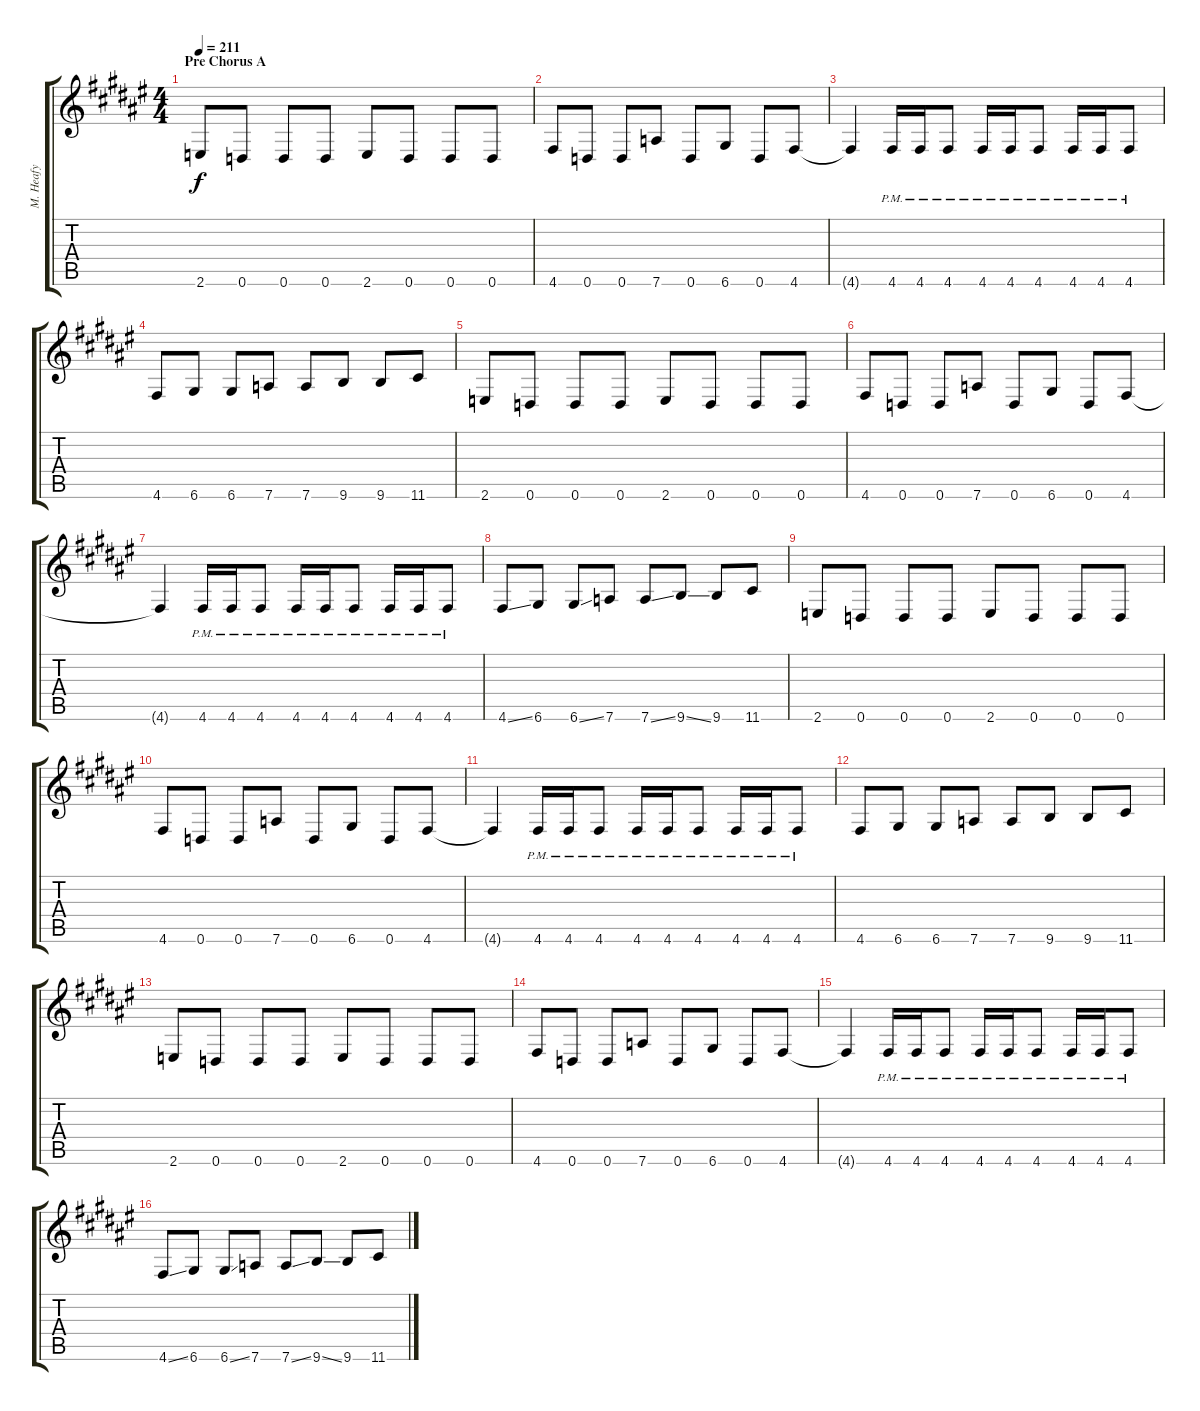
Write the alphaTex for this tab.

\track ("M. Heafy" "M. Heafy") {instrument overdrivenguitar}
\staff {score tabs}
\tuning (E4 B3 G3 D3 A2 D2) {hide}
\ts (4 4)
\section ("" "Pre Chorus A")
\tempo 211
\clef g2
\ks d#minor
2.6.8{dy f} 0.6.8 0.6.8 0.6.8 2.6.8 0.6.8 0.6.8 0.6.8 |
4.6.8 0.6.8 0.6.8 7.6.8 0.6.8 6.6.8 0.6.8 4.6.8 |
4.6{t}.4 4.6{pm}.16 4.6{pm}.16 4.6{pm}.8 4.6{pm}.16 4.6{pm}.16 4.6{pm}.8 4.6{pm}.16 4.6{pm}.16 4.6{pm}.8 |
4.6.8 6.6.8 6.6.8 7.6.8 7.6.8 9.6.8 9.6.8 11.6.8 |
2.6.8 0.6.8 0.6.8 0.6.8 2.6.8 0.6.8 0.6.8 0.6.8 |
4.6.8 0.6.8 0.6.8 7.6.8 0.6.8 6.6.8 0.6.8 4.6.8 |
4.6{t}.4 4.6{pm}.16 4.6{pm}.16 4.6{pm}.8 4.6{pm}.16 4.6{pm}.16 4.6{pm}.8 4.6{pm}.16 4.6{pm}.16 4.6{pm}.8 |
4.6{ss}.8 6.6.8 6.6{ss}.8 7.6.8 7.6{ss}.8 9.6{ss}.8 9.6.8 11.6.8 |
2.6.8 0.6.8 0.6.8 0.6.8 2.6.8 0.6.8 0.6.8 0.6.8 |
4.6.8 0.6.8 0.6.8 7.6.8 0.6.8 6.6.8 0.6.8 4.6.8 |
4.6{t}.4 4.6{pm}.16 4.6{pm}.16 4.6{pm}.8 4.6{pm}.16 4.6{pm}.16 4.6{pm}.8 4.6{pm}.16 4.6{pm}.16 4.6{pm}.8 |
4.6.8 6.6.8 6.6.8 7.6.8 7.6.8 9.6.8 9.6.8 11.6.8 |
2.6.8 0.6.8 0.6.8 0.6.8 2.6.8 0.6.8 0.6.8 0.6.8 |
4.6.8 0.6.8 0.6.8 7.6.8 0.6.8 6.6.8 0.6.8 4.6.8 |
4.6{t}.4 4.6{pm}.16 4.6{pm}.16 4.6{pm}.8 4.6{pm}.16 4.6{pm}.16 4.6{pm}.8 4.6{pm}.16 4.6{pm}.16 4.6{pm}.8 |
4.6{ss}.8 6.6.8 6.6{ss}.8 7.6.8 7.6{ss}.8 9.6{ss}.8 9.6.8 11.6.8
